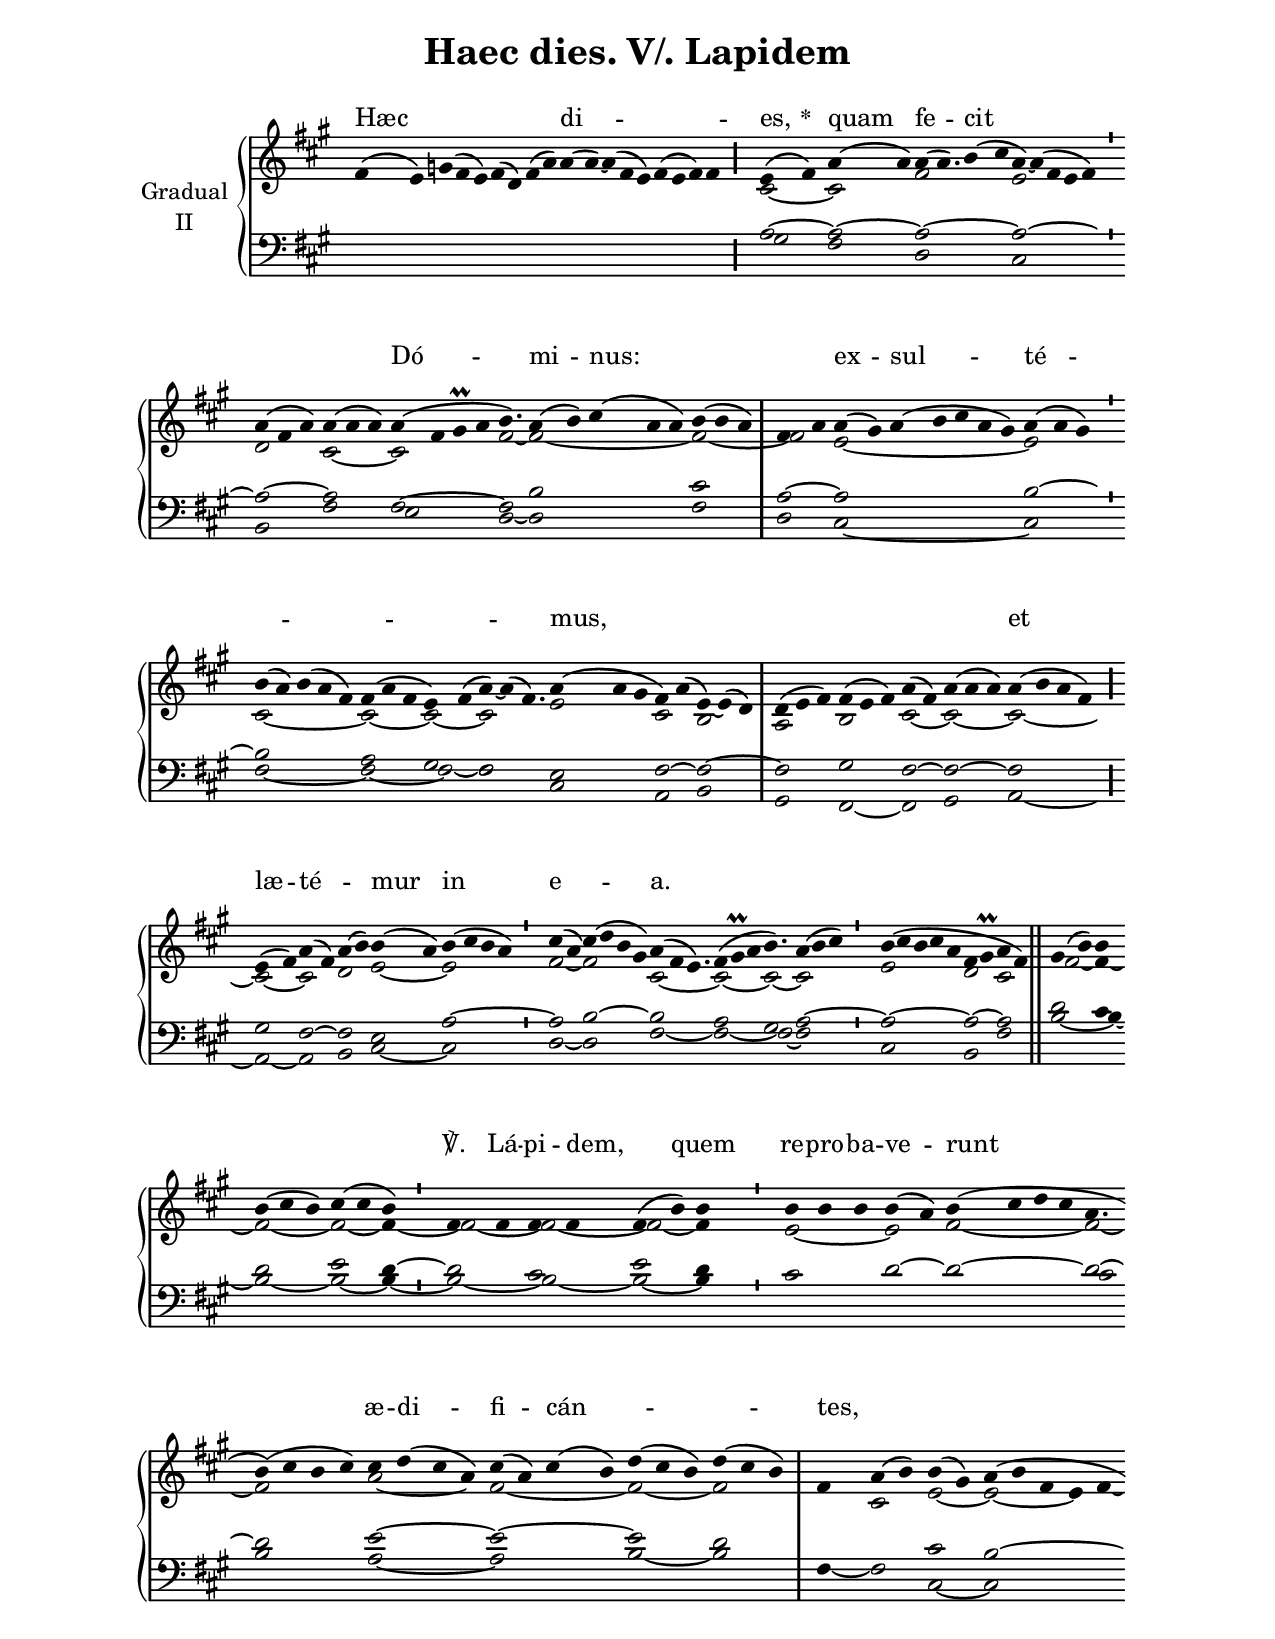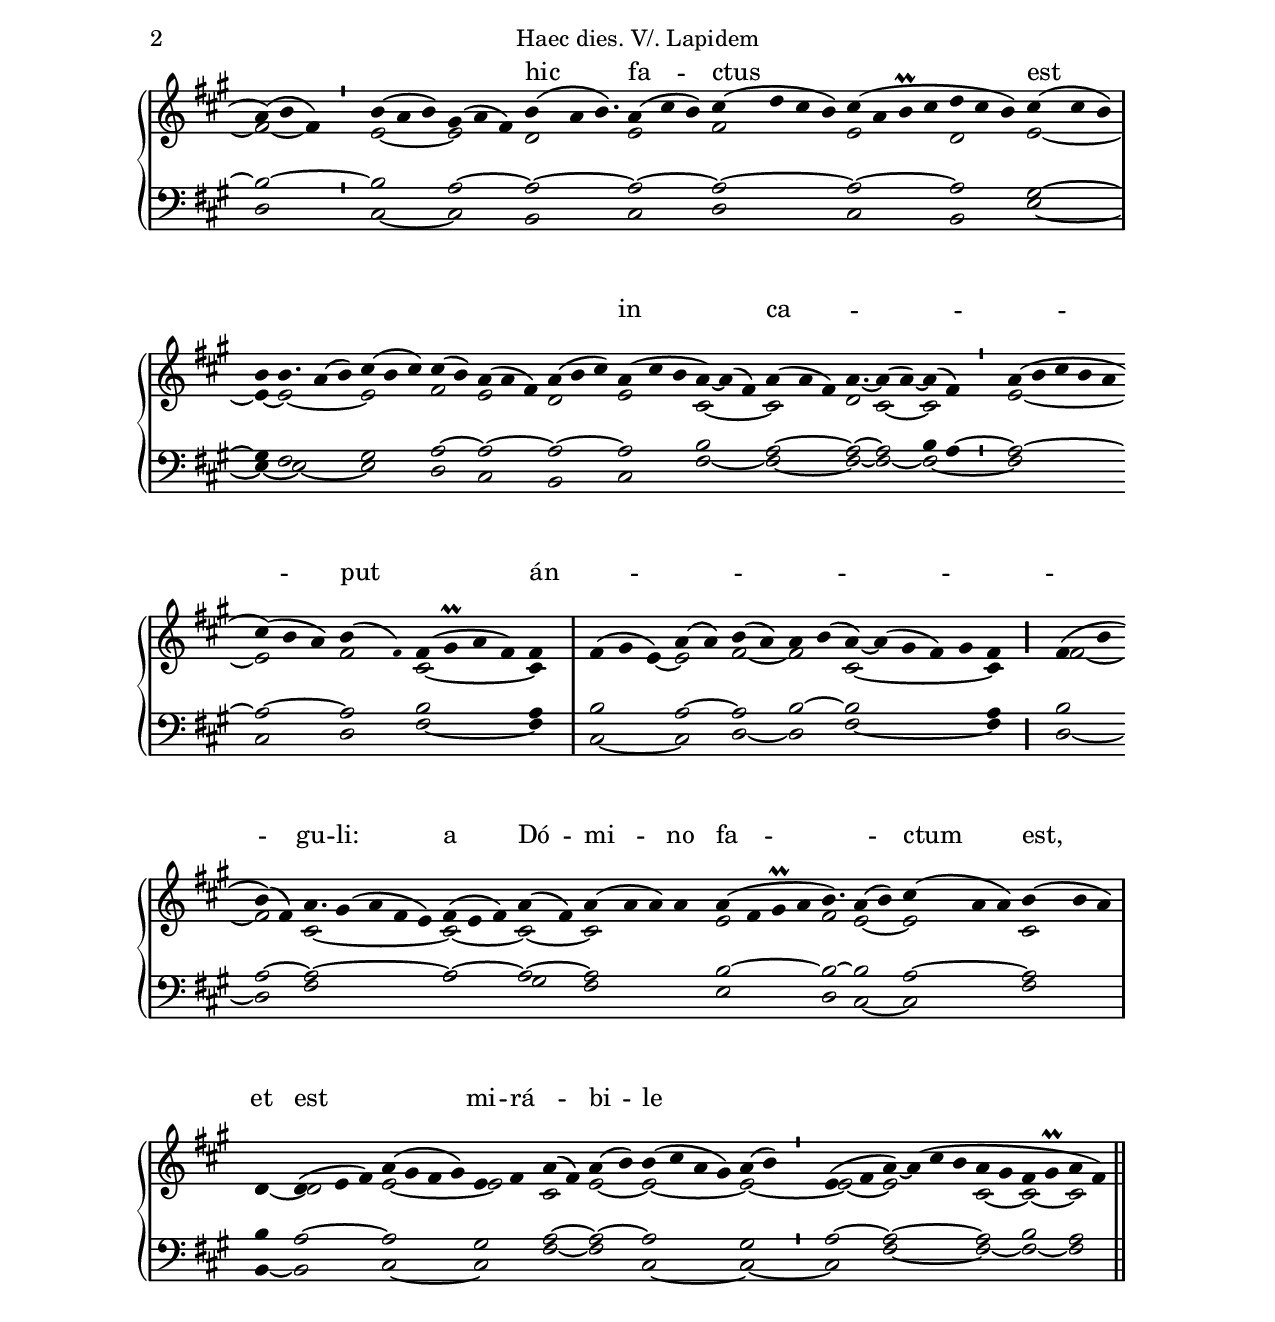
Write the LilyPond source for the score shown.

\version "2.18"
\include "gregorian.ly"
\include "noh2.ily"


%Page reference: page ii.23
%(volume.page)

global = {
 \key fis \minor
 \cadenzaOn 
}

\header {
  title = \markup \center-column {"Haec dies. V/. Lapidem" \vspace #1 }
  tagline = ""
  composer = ""
}

\paper {
 #(include-special-characters)
  oddHeaderMarkup = \markup \fill-line {
    \line {}
    \center-column {
      \on-the-fly #first-page     " "
      \on-the-fly #not-first-page "Haec dies. V/. Lapidem"
    }
    \line { \on-the-fly #print-page-number-check-first \fromproperty #'page:page-number-string }
  }
  evenHeaderMarkup = \markup \fill-line {
    \line { \on-the-fly #print-page-number-check-first \fromproperty #'page:page-number-string }
    \center-column { "Haec dies. V/. Lapidem" }
    \line {}
  }
}

chantText = \lyricmode {
Hæc _ _ _ di -- _ _ es, 
\set stanza = " * " 
quam fe -- cit _ _ Dó -- mi -- nus: _ _ _ 
ex -- sul -- té -- _ _ _ _ mus, _ _ _ _ _ 
et læ -- té -- _ mur 
in e -- _ a. _ _ _ _ _ _ _ ℣. 
Lá -- pi -- dem, _ quem re -- pro -- ba -- ve -- runt æ -- di -- fi -- cán -- _ _ tes, _ _ _ _ _ 
hic fa -- ctus _ est _ _ _ _ _ _ _ 
in ca -- _ _ put _ án -- _ _ _ _ _ _ _ _ gu -- li: 
a Dó -- mi -- no fa -- _ ctum est, 
et est _ mi -- rá -- _ bi -- le _ _ _ 
in ó -- _ cu -- lis 
\set stanza = " * " no -- _ stris. _ _ _ }

chantMusic = {
\tieDown    fis'4 ( e'4) g'4 ( fis'4 e'4) fis'4 ( d'4) fis'4 ( a'4) a'4 ( a'4) ~ a'4 ( fis'4 e'4) fis'4 ( e'4 fis'4) fis'4 \divisioMaior
 e'4 ( fis'4) a'4 ( a'4) a'4 ( a'4.) b'4 ( cis''4 a'4) ~ a'4 ( fis'4 e'4 fis'4) \divisioMinima
 a'4 ( fis'4 a'4) a'4 ( a'4 a'4) a'4 ( fis'4 gis'\prall a'4 b'4.) a'4 ( b'4) cis''4 ( a'4 a'4) b'4 ( b'4 a'4) \divisioMaxima
 fis'4 a'4 a'4 ( gis'4) a'4 ( b'4 cis''4 a'4 gis'4) a'4 ( a'4 gis'4) \divisioMinima
 b'4 ( a'4) b'4 ( a'4 fis'4) fis'4 ( a'4 fis'4 e'4) fis'4 ( a'4) ~ a'4 ( fis'4.) a'4 ( a'4 gis'4 fis'4) a'4 ( e'4) ~ e'4 ( d'4) \divisioMaxima
 d'4 ( e'4 fis'4) fis'4 ( e'4 fis'4) a'4 ( fis'4) a'4 ( a'4 a'4) a'4 ( b'4 a'4 fis'4) \divisioMaior
 e'4 ( fis'4) a'4 ( fis'4) a'4 ( b'4) b'4 ( a'4) b'4 ( cis''4 b'4 a'4) \divisioMinima
 cis''4 ( a'4) cis''4 ( d''4 b'4 gis'4) a'4 ( fis'4 e'4.) fis'4 ( gis'\prall a'4 b'4.) a'4 ( b'4 cis''4) \divisioMinima
 b'4 ( cis''4 b'4 cis''4 a'4 fis'4 gis'\prall a'4 fis'4) \finalis
 gis'4 ( b'4) b'4 \forceBreak
 b'4 ( cis''4 b'4) cis''4 ( cis''4 b'4) \divisioMinima
 fis'4 fis'4 fis'4 fis'4 fis'4 ( b'4) b'4 \divisioMinima
 b'4 b'4 b'4 b'4 ( a'4) b'4 ( cis''4 d''4 cis''4 a'4. \forceBreak
) b'4 ( cis''4 b'4 cis''4) cis''4 d''4 ( cis''4 a'4) cis''4 ( a'4) cis''4 ( b'4) d''4 ( cis''4 b'4) d''4 ( cis''4 b'4) \divisioMaxima
 fis'4 a'4 ( b'4) b'4 ( gis'4) a'4 ( b'4 fis'4 e'4 fis'4 \forceBreak
) a'4 ( b'4 fis'4) \divisioMinima
 b'4 ( a'4 b'4) gis'4 ( a'4 fis'4) b'4 ( a'4 b'4.) a'4 ( cis''4 b'4) cis''4 ( d''4 cis''4 b'4) cis''4 ( a'4 b'\prall cis''4 d''4 cis''4 b'4) cis''4 ( cis''4 b'4) \divisioMaxima \forceBreak

 b'4 b'4. a'4 ( b'4) cis''4 ( b'4 cis''4) cis''4 ( b'4) a'4 ( a'4 fis'4) a'4 ( b'4 cis''4) a'4 ( cis''4 b'4 a'4) ~ a'4 ( fis'4) a'4 ( a'4 fis'4) a'4. ~ a'4 ( a'4) ~ a'4 ( fis'4) \divisioMinima
 a'4 ( b'4 cis''4 b'4 a'4 \forceBreak
) cis''4 ( b'4 a'4) b'4 ( \once \tweak #'font-size #-4 fis' ) fis'4 ( gis'\prall a'4 fis'4) fis'4 \divisioMaxima
 fis'4 ( gis'4 e'4) a'4 ( a'4) b'4 ( a'4) a'4 b'4 ( a'4) ~ a'4 ( gis'4 fis'4) gis'4 fis'4 \divisioMaior
 fis'4 ( b'4 \forceBreak
) b'4 ( fis'4) a'4. gis'4 ( a'4 fis'4 e'4) fis'4 ( e'4 fis'4) a'4 ( fis'4) a'4 ( a'4 a'4) a'4 a'4 ( fis'4 gis'\prall a'4 b'4.) a'4 ( b'4) cis''4 ( a'4 a'4) b'4 ( b'4 a'4) \divisioMaxima \forceBreak

 d'4 d'4 ( e'4 fis'4) a'4 ( gis'4 fis'4 gis'4) e'4 fis'4  a'4 ( fis'4) a'4 ( b'4) b'4 ( cis''4 a'4 gis'4) a'4 ( b'4) \divisioMinima
 e'4 ( fis'4 a'4) ~ a'4 ( cis''4 b'4 a'4 gis'4 fis'4 gis'\prall a'4 fis'4) \finalis

}

altoMusic = {
r2*18/2 \divisioMaior
cis'2 ~ cis'2 fis'2*9/4 e'2*5/2 \divisioMinima
d'2*3/2 cis'2*3/2 ~ cis'2*4/2 fis'2*3/4 ~ fis'2*5/2 ~ fis'2*3/2 ~ \divisioMaxima
fis'2 e'2*7/2 ~ e'2*3/2 \divisioMinima
cis'2*5/2 ~ cis'2*3/2 ~ cis'2 ~ cis'2*7/4 e'2*3/2 cis'2 b2*3/2 \divisioMaxima
a2*3/2 b2*3/2 cis'2 ~ cis'2*3/2 ~ cis'2*4/2 ~ \divisioMaior
cis'2 ~ cis'2 d'2 e'2 ~ e'2*4/2 \divisioMinima
fis'2 ~ fis'2*4/2 cis'2*7/4 ~ cis'2*3/2 ~ cis'2*3/4 ~ cis'2*3/2 \divisioMinima
e'2*5/2 d'2 cis'2 \finalis
fis'2 ~ fis'4 ~ fis'2*3/2 ~ fis'2 ~ fis'4 ~ \divisioMinima
fis'2 ~ fis'2 ~ fis'2 ~ fis'4 \divisioMinima
e'2*3/2 ~ e'2 fis'2*4/2 ~ fis'2*3/4 ~ fis'2*4/2 a'2*3/2 ~ a'4 fis'2*4/2 ~ fis'2*3/2 ~ fis'2*3/2 \divisioMaxima
r4 cis'2 e'2 ~ e'2*3/2 ~ e'4 fis'4 ~ fis'2 ~ fis'4 \divisioMinima
e'2*3/2 ~ e'2*3/2 d'2*7/4 e'2*3/2 fis'2*4/2 e'2*4/2 d'2*3/2 e'2*3/2 ~ \divisioMaxima
e'4 ~ e'2*7/4 ~ e'2*3/2 fis'2 e'2*3/2 d'2*3/2 e'2*3/2 cis'2*3/2 ~ cis'2*3/2 d'2*3/4 cis'2 ~ cis'2 \divisioMinima
e'2*5/2 ~ e'2*3/2 fis'2 cis'2*4/2 ~ cis'4 \divisioMaxima
r2 e'4 ~ e'2 fis'2 ~ fis'2 cis'2*5/2 ~ cis'4 \divisioMaior
fis'2 ~ fis'2 cis'2*11/4 ~ cis'2*3/2 ~ cis'2 ~ cis'2*4/2 e'2*4/2 fis'2*3/4 e'2 ~ e'2*3/2 cis'2*3/2 \divisioMaxima
d'4 ~ d'2*3/2 e'2*4/2 ~ e'2 cis'2 e'2 ~ e'2*4/2 ~ e'2 ~ \divisioMinima
e'2 ~ e'2*4/2 cis'2 ~ cis'2 ~ cis'2 \finalis
}

tenorMusic = {
r2*18/2 \divisioMaior
a2 ~ a2 ~ a2*9/4 ~ a2*5/2 ~ \divisioMinima
a2*3/2 ~ a2*3/2 fis2*4/2 ~ fis2*3/4 b2*5/2 cis'2*3/2 \divisioMaxima
a2 ~ a2*7/2 b2*3/2 ~ \divisioMinima
b2*5/2 a2*3/2 gis2 fis2*7/4 e2*3/2 fis2 ~ fis2*3/2 ~ \divisioMaxima
fis2*3/2 gis2*3/2 fis2 ~ fis2*3/2 ~ fis2*4/2 \divisioMaior
gis2 fis2 ~ fis2 e2 a2*4/2 ~ \divisioMinima
a2 b2*4/2 ~ b2*7/4 a2*3/2 gis2*3/4 a2*3/2 ~ \divisioMinima
a2*5/2 ~ a2 ~ a2 \finalis
d'2 cis'4 d'2*3/2 e'2 d'4 ~ \divisioMinima
d'2 cis'2 e'2 d'4 \divisioMinima
cis'2*3/2 d'2 ~ d'2*4/2 ~ d'2*3/4 ~ d'2*4/2 e'2*4/2 ~ e'2*4/2 ~ e'2*3/2 d'2*3/2 \divisioMaxima
r2*3/2 cis'2 b2*5/2 ~ b2*3/2 ~ \divisioMinima
b2*3/2 a2*3/2 ~ a2*7/4 ~ a2*3/2 ~ a2*4/2 ~ a2*4/2 ~ a2*3/2 gis2*3/2 ~ \divisioMaxima
gis4 fis2*7/4 gis2*3/2 a2 ~ a2*3/2 ~ a2*3/2 ~ a2*3/2 b2*3/2 a2*3/2 ~ a2*3/4 ~ a2 b4 a4 ~ \divisioMinima
a2*5/2 ~ a2*3/2 ~ a2 b2*4/2 a4 \divisioMaxima
b2*3/2 a2 ~ a2 b2 ~ b2*5/2 a4 \divisioMaior
b2 a2 ~ a2*11/4 ~ a2*3/2 ~ a2 ~ a2*4/2 b2*4/2 ~ b2*3/4 ~ b2 a2*3/2 ~ a2*3/2 \divisioMaxima
b4 a2*3/2 ~ a2*4/2 gis2 a2 ~ a2 ~ a2*4/2 gis2 \divisioMinima
a2 ~ a2*4/2 ~ a2 b2 a2 \finalis
}

bassMusic = {
r2*18/2 \divisioMaior
gis2 fis2 d2*9/4 cis2*5/2 \divisioMinima
b,2*3/2 fis2*3/2 e2*4/2 d2*3/4 ~ d2*5/2 fis2*3/2 \divisioMaxima
d2 cis2*7/2 ~ cis2*3/2 \divisioMinima
fis2*5/2 ~ fis2*3/2 ~ fis2 ~ fis2*7/4 cis2*3/2 a,2 b,2*3/2 \divisioMaxima
gis,2*3/2 fis,2*3/2 ~ fis,2 gis,2*3/2 a,2*4/2 ~ \divisioMaior
a,2 ~ a,2 b,2 cis2 ~ cis2*4/2 \divisioMinima
d2 ~ d2*4/2 fis2*7/4 ~ fis2*3/2 ~ fis2*3/4 ~ fis2*3/2 \divisioMinima
cis2*5/2 b,2 fis2 \finalis
b2 ~ b4 ~ b2*3/2 ~ b2 ~ b4 ~ \divisioMinima
b2 ~ b2 ~ b2 ~ b4 \divisioMinima
r2*9/2 cis'2*3/4 b2*4/2 a2*4/2 ~ a2*4/2 b2*3/2 ~ b2*3/2 \divisioMaxima
fis4 ~ fis2 cis2 ~ cis2*5/2 d2*3/2 \divisioMinima
cis2*3/2 ~ cis2*3/2 b,2*7/4 cis2*3/2 d2*4/2 cis2*4/2 b,2*3/2 e2*3/2 ~ \divisioMaxima
e4 ~ e2*7/4 ~ e2*3/2 d2 cis2*3/2 b,2*3/2 cis2*3/2 fis2*3/2 ~ fis2*3/2 ~ fis2*3/4 ~ fis2 ~ fis2 ~ \divisioMinima
fis2*5/2 cis2*3/2 d2 fis2*4/2 ~ fis4 \divisioMaxima
cis2*3/2 ~ cis2 d2 ~ d2 fis2*5/2 ~ fis4 \divisioMaior
d2 ~ d2 fis2*11/4 a2*3/2 gis2 fis2*4/2 e2*4/2 d2*3/4 cis2 ~ cis2*3/2 fis2*3/2 \divisioMaxima
b,4 ~ b,2*3/2 cis2*4/2 ~ cis2 fis2 ~ fis2 cis2*4/2 ~ cis2 ~ \divisioMinima
cis2 fis2*4/2 ~ fis2 ~ fis2 ~ fis2 \finalis
}

voiceLines = {
\voiceLineStyle


}

\score{
  <<
    \new GrandStaff <<
      \set GrandStaff.autoBeaming = ##f
      \set GrandStaff.instrumentName = \markup \center-column {
        "Gradual"
        "II"
      }
      \new Staff = up <<
        \new Voice = "chant" {
          \voiceOne \global \chantMusic
        }
        \new Voice {
          \voiceTwo \global \altoMusic
        }
      >>

      \new Staff = down <<
        \clef bass
        \new Voice {
          \voiceOne \global \tenorMusic
        }
        \new Voice {
          \voiceTwo \global \bassMusic
        }
	\new Voice {
        \voiceThree \global \voiceLines
        }
      >>
    >>
    \new Lyrics \lyricsto chant {
      \chantText
    }
  >>
  \layout{
  }
  \midi{
    \tempo 4 = 125
  }
}
